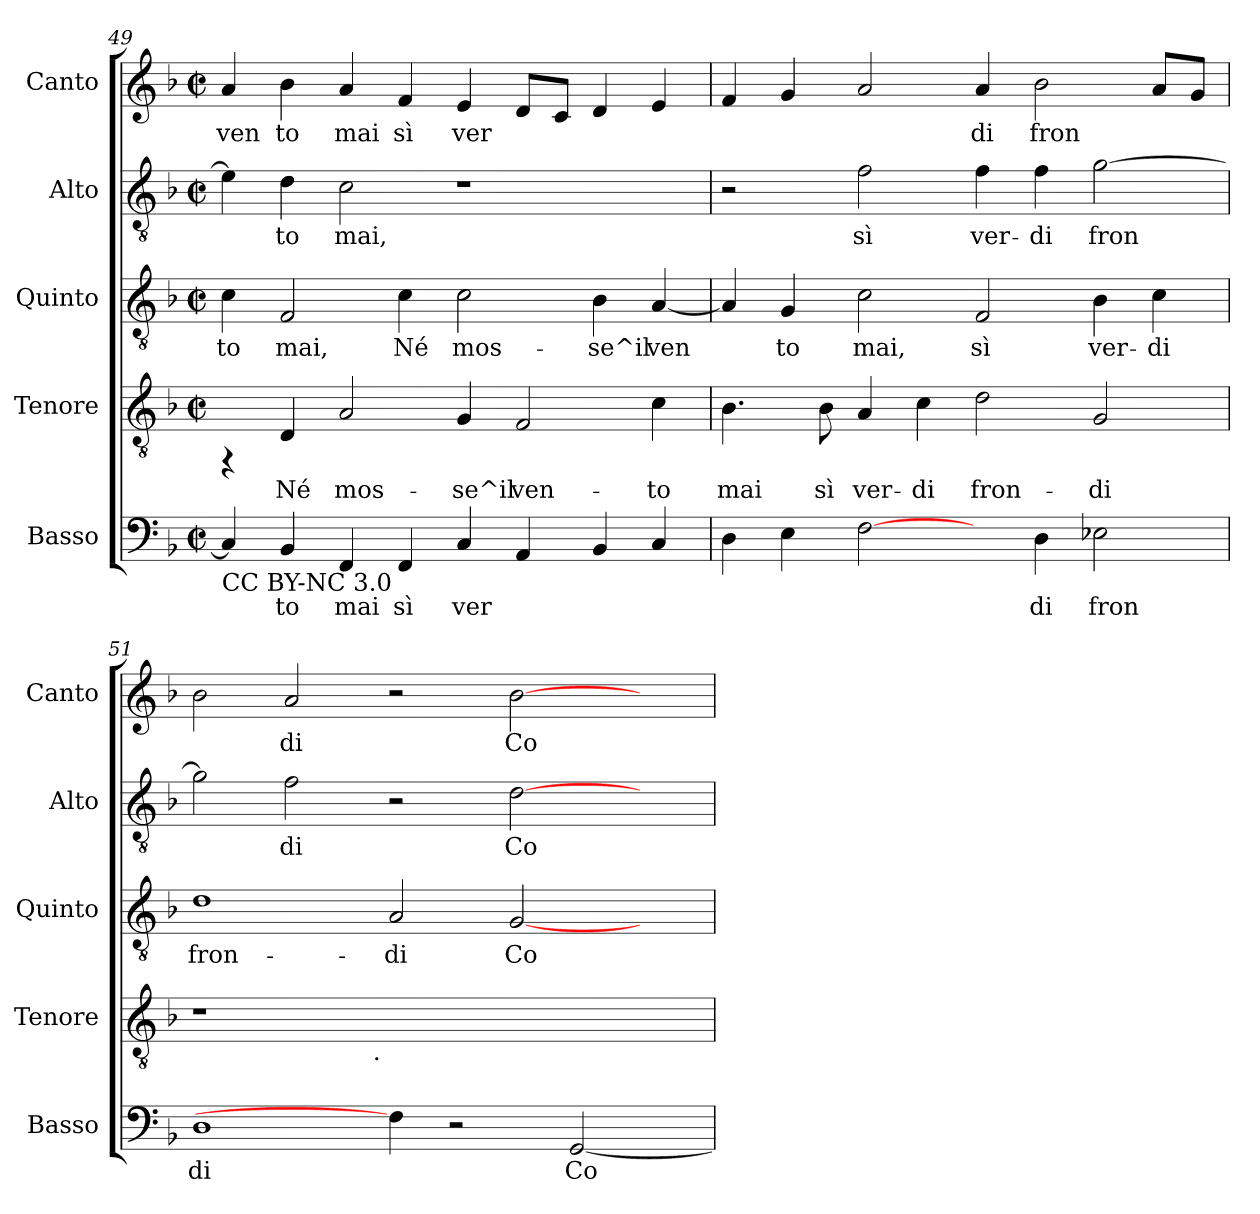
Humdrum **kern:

**kern	**text	**kern	**text	**kern	**text	**kern	**text	**kern	**text
*part5	*part5	*part4	*part4	*part3	*part3	*part2	*part2	*part1	*part1
*staff5	*staff5	*staff4	*staff4	*staff3	*staff3	*staff2	*staff2	*staff1	*staff1
*I"Basso	*	*I"Tenore	*	*I"Quinto	*	*I"Alto	*	*I"Canto	*
*I'Basso	*	*I'Tenore	*	*I'Quinto	*	*I'Alto	*	*I'Canto	*
!!LO:PB:g=z
*clefF4	*	*clefGv2	*	*clefGv2	*	*clefGv2	*	*clefG2	*
*k[b-]	*	*k[b-]	*	*k[b-]	*	*k[b-]	*	*k[b-]	*
*F:	*	*F:	*	*F:	*	*F:	*	*F:	*
*M2/2	*	*M2/2	*	*M2/2	*	*M2/2	*	*M2/2	*
*met(c|)	*	*met(c|)	*	*met(c|)	*	*met(c|)	*	*met(c|)	*
=49	=49	=49	=49	=49	=49	=49	=49	=49	=49
!LO:TX:b:t=CC BY-NC 3.0	!	!	!	!	!	!	!	!	!
!	!LO:LY:b:cj	!	!	!	!LO:LY:b:cj	!	!LO:LY:b:cj	!	!LO:LY:b:cj
4C/]	.	4rFF	.	4c\	to	4e-\]	--	4a/	ven
!	!LO:LY:b:cj	!	!LO:LY:b:cj	!	!LO:LY:b:cj	!	!LO:LY:b:cj	!	!LO:LY:b:cj
4BB-/	to	4D/	Né	2F/	mai,	4d\	-to	4b-\	to
!	!LO:LY:b:cj	!	!LO:LY:b:cj	!	!	!	!LO:LY:b:cj	!	!LO:LY:b:cj
4FF/	mai	2A/	mos-	.	.	2c\	mai,	4a/	mai
!	!LO:LY:b:cj	!	!	!	!LO:LY:b:cj	!	!	!	!LO:LY:b:cj
4FF/	sì	.	.	4c\	Né	.	.	4f/	sì
!	!LO:LY:b:cj	!	!LO:LY:b:cj	!	!LO:LY:b:cj	!	!	!	!LO:LY:b:cj
4C/	ver	4G/	-se^il	2c\	mos-	1r	.	4e/	ver
!	!LO:LY:b:cj	!	!LO:LY:b:cj	!	!	!	!	!	!LO:LY:b:cj
4AA/	.	2F/	ven-	.	.	.	.	8d/L	.
!	!	!	!	!	!	!	!	!	!LO:LY:b:cj
.	.	.	.	.	.	.	.	8c/J	.
!	!LO:LY:b:cj	!	!	!	!LO:LY:b:cj	!	!	!	!LO:LY:b:cj
4BB-/	.	.	.	4B-\	-se^il	.	.	4d/	.
!	!LO:LY:b:cj	!	!LO:LY:b:cj	!	!LO:LY:b:cj	!	!	!	!LO:LY:b:cj
4C/	.	4c\	-to	[<4A/	ven-	.	.	4e/	.
=50	=50	=50	=50	=50	=50	=50	=50	=50	=50
!	!LO:LY:b:cj	!	!LO:LY:b:cj	!	!LO:LY:b:cj	!	!	!	!LO:LY:b:cj
4D\	.	4.B-\	mai	4A/]	--	2r	.	4f/	.
!	!LO:LY:b:cj	!	!	!	!LO:LY:b:cj	!	!	!	!LO:LY:b:cj
4E\	.	.	.	4G/	-to	.	.	4g/	.
!	!	!	!LO:LY:b:cj	!	!	!	!	!	!
.	.	8B-\	sì	.	.	.	.	.	.
!	!LO:LY:b:cj	!	!LO:LY:b:cj	!	!LO:LY:b:cj	!	!LO:LY:b:cj	!	!LO:LY:b:cj
[2F\	.	4A/	ver-	2c\	mai,	2f\	sì	2a/	.
!	!	!	!LO:LY:b:cj	!	!	!	!	!	!
.	.	4c\	-di	.	.	.	.	.	.
!	!	!	!LO:LY:b:cj	!	!LO:LY:b:cj	!	!LO:LY:b:cj	!	!LO:LY:b:cj
4ryy	.	2d\	fron-	2F/	sì	4f\	ver-	4a/	di
!	!LO:LY:b:cj	!	!	!	!	!	!LO:LY:b:cj	!	!LO:LY:b:cj
4D\	di	.	.	.	.	4f\	-di	2b-\	fron
!	!LO:LY:b:cj	!	!LO:LY:b:cj	!	!LO:LY:b:cj	!	!LO:LY:b:cj	!	!
2E-X\	fron	2G/	-di	4B-\	ver-	[>2g\	fron-	.	.
!	!	!	!	!	!LO:LY:b:cj	!	!	!	!LO:LY:b:cj
.	.	.	.	4c\	-di	.	.	8a/L	.
!	!	!	!	!	!	!	!	!	!LO:LY:b:cj
.	.	.	.	.	.	.	.	8g/J	.
=51	=51	=51	=51	=51	=51	=51	=51	=51	=51
!	!LO:LY:b:cj	!	!	!	!LO:LY:b:cj	!	!LO:LY:b:cj	!	!LO:LY:b:cj
*	*	*^	*	*	*	*	*	*	*
1D	di	1r	2ryy	.	1d	fron-	2g\]	--	2b-\	.
!	!	!	!	!	!	!	!	!LO:LY:b:cj	!	!LO:LY:b:cj
.	.	.	4...ryy	.	.	.	2f\	-di	2a/	di
!	!	!	!LO:TX:b:t=.	!	!	!	!	!	!	!
.	.	.	1ryy	.	.	.	.	.	.	.
!	!	!	!	!	!	!LO:LY:b:cj	!	!	!	!
4F\]	.	1ryy	.	.	2A/	-di	2r	.	2r	.
2r	.	.	.	.	.	.	.	.	.	.
!	!	!	!	!	!	!LO:LY:b:cj	!	!LO:LY:b:cj	!	!LO:LY:b:cj
.	.	.	.	.	[<2G/	Co-	[>2d\	Co-	[>2b-\	Co
!	!LO:LY:b:cj	!	!	!	!	!	!	!	!	!
[<2GG/	Co	.	.	.	.	.	.	.	.	.
.	.	.	4ryy	.	.	.	.	.	.	.
.	.	4ryy	.	.	4ryy	.	4ryy	.	4ryy	.
.	.	.	32ryy	.	.	.	.	.	.	.
*	*	*v	*v	*	*	*	*	*	*	*
=	=	=	=	=	=	=	=	=	=
*-	*-	*-	*-	*-	*-	*-	*-	*-	*-
